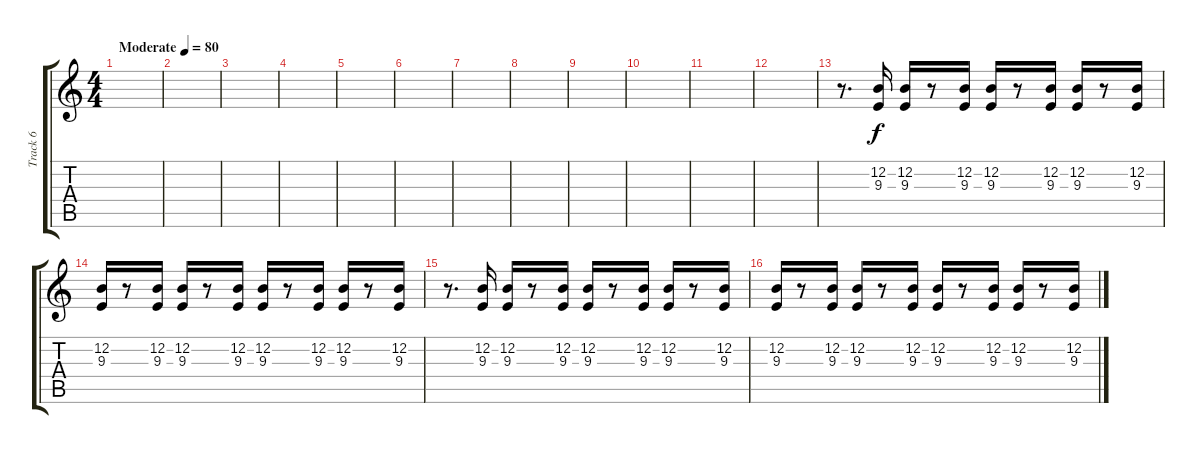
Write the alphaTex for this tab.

\track ("Track 6" "Track 6") {instrument electricpiano1}
\staff {score tabs}
\tuning (E4 B3 G3 D3 A2 E2) {hide}
\ts (4 4)
\tempo (80 "Moderate")
\clef g2
\ks c
|
|
|
|
|
|
|
|
|
|
|
|
r.8{d} (12.2 9.3).16 (12.2 9.3).16 r.8 (12.2 9.3).16 (12.2 9.3).16 r.8 (12.2 9.3).16 (12.2 9.3).16 r.8 (12.2 9.3).16 |
(12.2 9.3).16 r.8 (12.2 9.3).16 (12.2 9.3).16 r.8 (12.2 9.3).16 (12.2 9.3).16 r.8 (12.2 9.3).16 (12.2 9.3).16 r.8 (12.2 9.3).16 |
r.8{d} (12.2 9.3).16 (12.2 9.3).16 r.8 (12.2 9.3).16 (12.2 9.3).16 r.8 (12.2 9.3).16 (12.2 9.3).16 r.8 (12.2 9.3).16 |
(12.2 9.3).16 r.8 (12.2 9.3).16 (12.2 9.3).16 r.8 (12.2 9.3).16 (12.2 9.3).16 r.8 (12.2 9.3).16 (12.2 9.3).16 r.8 (12.2 9.3).16
